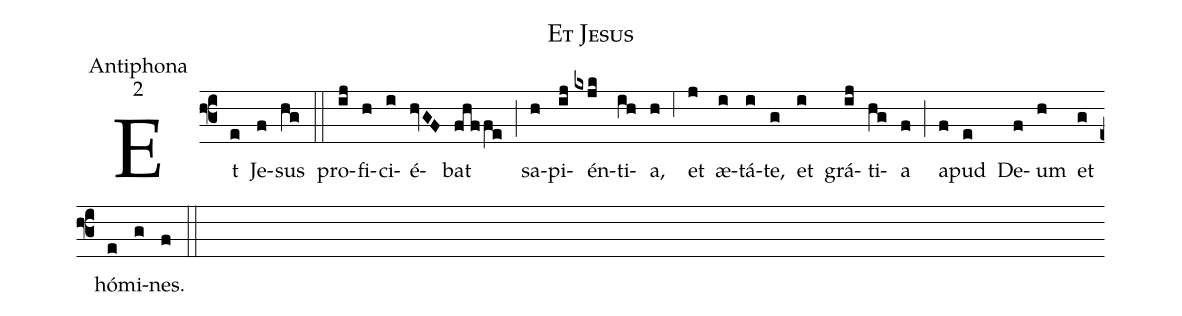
name:Et Jesus;
office-part:Antiphona;
mode:2;
%%
(f3) Et(e) Je(f)sus(hg) (::)
pro(ij)fi(h)ci(i)é(hvGF)bat(fhffe) (;) sa(h)pi(ij)én(kxjk)ti(ih)a,(h) (,6) et(j) æ(i)tá(i)te,(g) et(i) grá(ij)ti(hg)a(f) (;) a(f)pud(e) De(f)um(h) et(g) hó(e)mi(g)nes.(f) (::)
